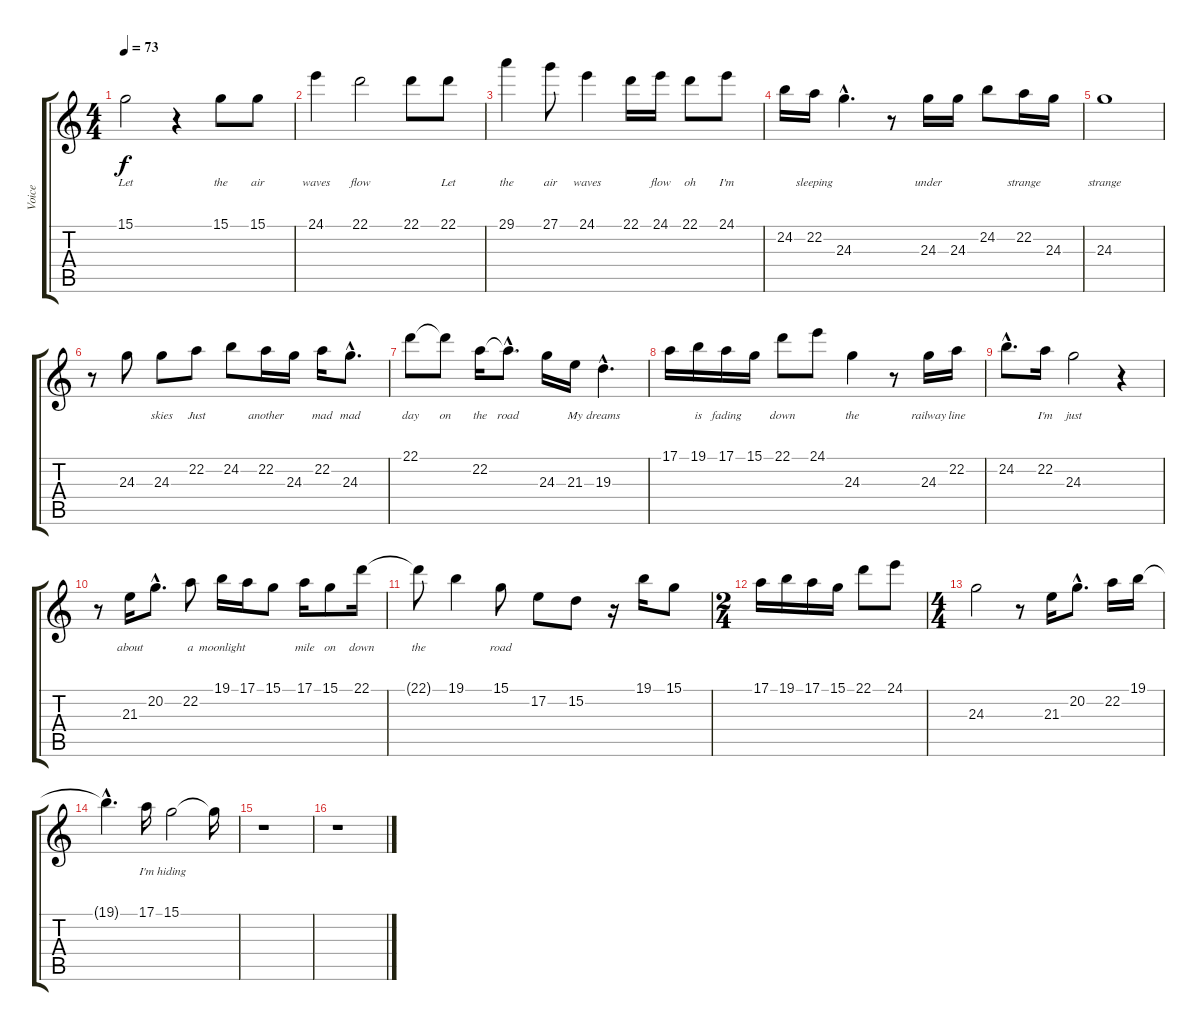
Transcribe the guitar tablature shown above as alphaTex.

\track ("Voice" "Voice") {instrument voiceoohs}
\staff {score tabs}
\tuning (E4 B3 G3 D3 A2 E2) {hide}
\ts (4 4)
\tempo 73
\clef g2
\ks c
15.1.2{lyrics (0 "Let") lyrics (1 "") lyrics (2 "") lyrics (3 "") lyrics (4 "") dy f} r.4 15.1.8{lyrics (0 "the") lyrics (1 "") lyrics (2 "") lyrics (3 "") lyrics (4 "")} 15.1.8{lyrics (0 "air") lyrics (1 "") lyrics (2 "") lyrics (3 "") lyrics (4 "")} |
24.1.4{lyrics (0 "waves") lyrics (1 "") lyrics (2 "") lyrics (3 "") lyrics (4 "")} 22.1.2{lyrics (0 "flow") lyrics (1 "") lyrics (2 "") lyrics (3 "") lyrics (4 "")} 22.1.8{lyrics (0 "") lyrics (1 "") lyrics (2 "") lyrics (3 "") lyrics (4 "")} 22.1.8{lyrics (0 "Let") lyrics (1 "") lyrics (2 "") lyrics (3 "") lyrics (4 "")} |
29.1.4{lyrics (0 "the") lyrics (1 "") lyrics (2 "") lyrics (3 "") lyrics (4 "")} 27.1.8{lyrics (0 "air") lyrics (1 "") lyrics (2 "") lyrics (3 "") lyrics (4 "")} 24.1.4{lyrics (0 "waves") lyrics (1 "") lyrics (2 "") lyrics (3 "") lyrics (4 "")} 22.1.16{lyrics (0 "") lyrics (1 "") lyrics (2 "") lyrics (3 "") lyrics (4 "")} 24.1.16{lyrics (0 "flow") lyrics (1 "") lyrics (2 "") lyrics (3 "") lyrics (4 "")} 22.1.8{lyrics (0 "oh") lyrics (1 "") lyrics (2 "") lyrics (3 "") lyrics (4 "")} 24.1.8{lyrics (0 "I'm") lyrics (1 "") lyrics (2 "") lyrics (3 "") lyrics (4 "")} |
24.2.16{lyrics (0 "") lyrics (1 "") lyrics (2 "") lyrics (3 "") lyrics (4 "")} 22.2.16{lyrics (0 "sleeping") lyrics (1 "") lyrics (2 "") lyrics (3 "") lyrics (4 "")} 24.3{hac}.4{d lyrics (0 "") lyrics (1 "") lyrics (2 "") lyrics (3 "") lyrics (4 "")} r.8 24.3.16{lyrics (0 "under") lyrics (1 "") lyrics (2 "") lyrics (3 "") lyrics (4 "")} 24.3.16{lyrics (0 "") lyrics (1 "") lyrics (2 "") lyrics (3 "") lyrics (4 "")} 24.2.8{lyrics (0 "") lyrics (1 "") lyrics (2 "") lyrics (3 "") lyrics (4 "")} 22.2.16{lyrics (0 "strange") lyrics (1 "") lyrics (2 "") lyrics (3 "") lyrics (4 "")} 24.3.16{lyrics (0 "") lyrics (1 "") lyrics (2 "") lyrics (3 "") lyrics (4 "")} |
24.3.1{lyrics (0 "strange") lyrics (1 "") lyrics (2 "") lyrics (3 "") lyrics (4 "")} |
r.8 24.3.8{lyrics (0 "") lyrics (1 "") lyrics (2 "") lyrics (3 "") lyrics (4 "")} 24.3.8{lyrics (0 "skies") lyrics (1 "") lyrics (2 "") lyrics (3 "") lyrics (4 "")} 22.2.8{lyrics (0 "Just") lyrics (1 "") lyrics (2 "") lyrics (3 "") lyrics (4 "")} 24.2.8{lyrics (0 "") lyrics (1 "") lyrics (2 "") lyrics (3 "") lyrics (4 "")} 22.2.16{lyrics (0 "another") lyrics (1 "") lyrics (2 "") lyrics (3 "") lyrics (4 "")} 24.3.16{lyrics (0 "") lyrics (1 "") lyrics (2 "") lyrics (3 "") lyrics (4 "")} 22.2.16{lyrics (0 "mad") lyrics (1 "") lyrics (2 "") lyrics (3 "") lyrics (4 "")} 24.3{hac}.8{d lyrics (0 "mad") lyrics (1 "") lyrics (2 "") lyrics (3 "") lyrics (4 "")} |
22.1.8{lyrics (0 "day") lyrics (1 "") lyrics (2 "") lyrics (3 "") lyrics (4 "")} 22.1{t}.8{lyrics (0 "on") lyrics (1 "") lyrics (2 "") lyrics (3 "") lyrics (4 "")} 22.2.16{lyrics (0 "the") lyrics (1 "") lyrics (2 "") lyrics (3 "") lyrics (4 "")} 22.2{hac t}.8{d lyrics (0 "road") lyrics (1 "") lyrics (2 "") lyrics (3 "") lyrics (4 "")} 24.3.16{lyrics (0 "") lyrics (1 "") lyrics (2 "") lyrics (3 "") lyrics (4 "")} 21.3.16{lyrics (0 "My") lyrics (1 "") lyrics (2 "") lyrics (3 "") lyrics (4 "")} 19.3{hac}.4{d lyrics (0 "dreams") lyrics (1 "") lyrics (2 "") lyrics (3 "") lyrics (4 "")} |
17.1.16{lyrics (0 "") lyrics (1 "") lyrics (2 "") lyrics (3 "") lyrics (4 "")} 19.1.16{lyrics (0 "is") lyrics (1 "") lyrics (2 "") lyrics (3 "") lyrics (4 "")} 17.1.16{lyrics (0 "fading") lyrics (1 "") lyrics (2 "") lyrics (3 "") lyrics (4 "")} 15.1.16{lyrics (0 "") lyrics (1 "") lyrics (2 "") lyrics (3 "") lyrics (4 "")} 22.1.8{lyrics (0 "down") lyrics (1 "") lyrics (2 "") lyrics (3 "") lyrics (4 "")} 24.1.8{lyrics (0 "") lyrics (1 "") lyrics (2 "") lyrics (3 "") lyrics (4 "")} 24.3.4{lyrics (0 "the") lyrics (1 "") lyrics (2 "") lyrics (3 "") lyrics (4 "")} r.8 24.3.16{lyrics (0 "railway") lyrics (1 "") lyrics (2 "") lyrics (3 "") lyrics (4 "")} 22.2.16{lyrics (0 "line") lyrics (1 "") lyrics (2 "") lyrics (3 "") lyrics (4 "")} |
24.2{hac}.8{d lyrics (0 "") lyrics (1 "") lyrics (2 "") lyrics (3 "") lyrics (4 "")} 22.2.16{lyrics (0 "I'm") lyrics (1 "") lyrics (2 "") lyrics (3 "") lyrics (4 "")} 24.3.2{lyrics (0 "just") lyrics (1 "") lyrics (2 "") lyrics (3 "") lyrics (4 "")} r.4 |
r.8 21.3.16{lyrics (0 "about") lyrics (1 "") lyrics (2 "") lyrics (3 "") lyrics (4 "")} 20.2{hac}.8{d lyrics (0 "") lyrics (1 "") lyrics (2 "") lyrics (3 "") lyrics (4 "")} 22.2.8{lyrics (0 "a") lyrics (1 "") lyrics (2 "") lyrics (3 "") lyrics (4 "")} 19.1.16{lyrics (0 "moonlight") lyrics (1 "") lyrics (2 "") lyrics (3 "") lyrics (4 "")} 17.1.16{lyrics (0 "") lyrics (1 "") lyrics (2 "") lyrics (3 "") lyrics (4 "")} 15.1.8{lyrics (0 "") lyrics (1 "") lyrics (2 "") lyrics (3 "") lyrics (4 "")} 17.1.16{lyrics (0 "mile") lyrics (1 "") lyrics (2 "") lyrics (3 "") lyrics (4 "")} 15.1.8{lyrics (0 "on") lyrics (1 "") lyrics (2 "") lyrics (3 "") lyrics (4 "")} 22.1.16{lyrics (0 "down") lyrics (1 "") lyrics (2 "") lyrics (3 "") lyrics (4 "")} |
22.1{t}.8{lyrics (0 "the") lyrics (1 "") lyrics (2 "") lyrics (3 "") lyrics (4 "")} 19.1.4{lyrics (0 "") lyrics (1 "") lyrics (2 "") lyrics (3 "") lyrics (4 "")} 15.1.8{lyrics (0 "road") lyrics (1 "") lyrics (2 "") lyrics (3 "") lyrics (4 "")} 17.2.8{lyrics (0 "") lyrics (1 "") lyrics (2 "") lyrics (3 "") lyrics (4 "")} 15.2.8{lyrics (0 "") lyrics (1 "") lyrics (2 "") lyrics (3 "") lyrics (4 "")} r.16 19.1.16{lyrics (0 "") lyrics (1 "") lyrics (2 "") lyrics (3 "") lyrics (4 "")} 15.1.8{lyrics (0 "") lyrics (1 "") lyrics (2 "") lyrics (3 "") lyrics (4 "")} |
\ts (2 4)
17.1.16{lyrics (0 "") lyrics (1 "") lyrics (2 "") lyrics (3 "") lyrics (4 "")} 19.1.16{lyrics (0 "") lyrics (1 "") lyrics (2 "") lyrics (3 "") lyrics (4 "")} 17.1.16{lyrics (0 "") lyrics (1 "") lyrics (2 "") lyrics (3 "") lyrics (4 "")} 15.1.16{lyrics (0 "") lyrics (1 "") lyrics (2 "") lyrics (3 "") lyrics (4 "")} 22.1.8{lyrics (0 "") lyrics (1 "") lyrics (2 "") lyrics (3 "") lyrics (4 "")} 24.1.8{lyrics (0 "") lyrics (1 "") lyrics (2 "") lyrics (3 "") lyrics (4 "")} |
\ts (4 4)
24.3.2{lyrics (0 "") lyrics (1 "") lyrics (2 "") lyrics (3 "") lyrics (4 "")} r.8 21.3.16{lyrics (0 "") lyrics (1 "") lyrics (2 "") lyrics (3 "") lyrics (4 "")} 20.2{hac}.8{d lyrics (0 "") lyrics (1 "") lyrics (2 "") lyrics (3 "") lyrics (4 "")} 22.2.16{lyrics (0 "") lyrics (1 "") lyrics (2 "") lyrics (3 "") lyrics (4 "")} 19.1.16{lyrics (0 "") lyrics (1 "") lyrics (2 "") lyrics (3 "") lyrics (4 "")} |
19.1{hac t}.4{d lyrics (0 "") lyrics (1 "") lyrics (2 "") lyrics (3 "") lyrics (4 "")} 17.1.16{lyrics (0 "I'm") lyrics (1 "") lyrics (2 "") lyrics (3 "") lyrics (4 "")} 15.1.2{lyrics (0 "hiding") lyrics (1 "") lyrics (2 "") lyrics (3 "") lyrics (4 "")} 15.1{t}.16{lyrics (0 "") lyrics (1 "") lyrics (2 "") lyrics (3 "") lyrics (4 "")} |
r.1 |
r.1
